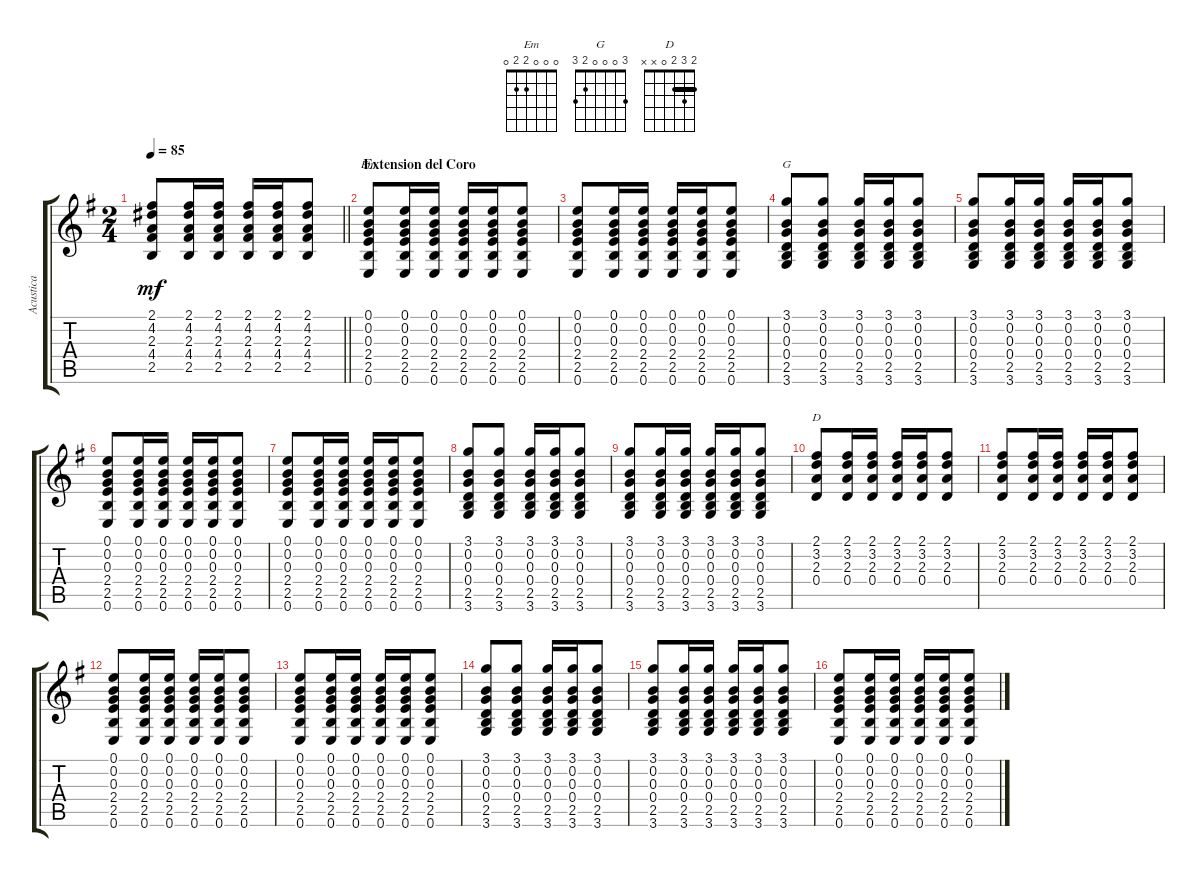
\track ("Acustica" "Acustica") {instrument acousticguitarsteel}
\staff {score tabs}
\tuning (E4 B3 G3 D3 A2 E2) {hide}
\chord ("Em" 0 0 0 2 2 0)
\chord ("G" 3 0 0 0 2 3)
\chord ("D" 2 3 2 0 x x) {barre 2}
\ts (2 4)
\tempo 85
\clef g2
\barLineRight lightlight
\ks g
(2.1 4.2 2.3 4.4 2.5).8{dy mf} (2.1 4.2 2.3 4.4 2.5).16 (2.1 4.2 2.3 4.4 2.5).16 (2.1 4.2 2.3 4.4 2.5).16 (2.1 4.2 2.3 4.4 2.5).16 (2.1 4.2 2.3 4.4 2.5).8 |
\section ("" "Extension del Coro")
(0.1 0.2 0.3 2.4 2.5 0.6).8{ch "Em"} (0.1 0.2 0.3 2.4 2.5 0.6).16 (0.1 0.2 0.3 2.4 2.5 0.6).16 (0.1 0.2 0.3 2.4 2.5 0.6).16 (0.1 0.2 0.3 2.4 2.5 0.6).16 (0.1 0.2 0.3 2.4 2.5 0.6).8 |
(0.1 0.2 0.3 2.4 2.5 0.6).8 (0.1 0.2 0.3 2.4 2.5 0.6).16 (0.1 0.2 0.3 2.4 2.5 0.6).16 (0.1 0.2 0.3 2.4 2.5 0.6).16 (0.1 0.2 0.3 2.4 2.5 0.6).16 (0.1 0.2 0.3 2.4 2.5 0.6).8 |
(3.1 0.2 0.3 0.4 2.5 3.6).8{ch "G"} (3.1 0.2 0.3 0.4 2.5 3.6).8 (3.1 0.2 0.3 0.4 2.5 3.6).16 (3.1 0.2 0.3 0.4 2.5 3.6).16 (3.1 0.2 0.3 0.4 2.5 3.6).8 |
(3.1 0.2 0.3 0.4 2.5 3.6).8 (3.1 0.2 0.3 0.4 2.5 3.6).16 (3.1 0.2 0.3 0.4 2.5 3.6).16 (3.1 0.2 0.3 0.4 2.5 3.6).16 (3.1 0.2 0.3 0.4 2.5 3.6).16 (3.1 0.2 0.3 0.4 2.5 3.6).8 |
(0.1 0.2 0.3 2.4 2.5 0.6).8 (0.1 0.2 0.3 2.4 2.5 0.6).16 (0.1 0.2 0.3 2.4 2.5 0.6).16 (0.1 0.2 0.3 2.4 2.5 0.6).16 (0.1 0.2 0.3 2.4 2.5 0.6).16 (0.1 0.2 0.3 2.4 2.5 0.6).8 |
(0.1 0.2 0.3 2.4 2.5 0.6).8 (0.1 0.2 0.3 2.4 2.5 0.6).16 (0.1 0.2 0.3 2.4 2.5 0.6).16 (0.1 0.2 0.3 2.4 2.5 0.6).16 (0.1 0.2 0.3 2.4 2.5 0.6).16 (0.1 0.2 0.3 2.4 2.5 0.6).8 |
(3.1 0.2 0.3 0.4 2.5 3.6).8 (3.1 0.2 0.3 0.4 2.5 3.6).8 (3.1 0.2 0.3 0.4 2.5 3.6).16 (3.1 0.2 0.3 0.4 2.5 3.6).16 (3.1 0.2 0.3 0.4 2.5 3.6).8 |
(3.1 0.2 0.3 0.4 2.5 3.6).8 (3.1 0.2 0.3 0.4 2.5 3.6).16 (3.1 0.2 0.3 0.4 2.5 3.6).16 (3.1 0.2 0.3 0.4 2.5 3.6).16 (3.1 0.2 0.3 0.4 2.5 3.6).16 (3.1 0.2 0.3 0.4 2.5 3.6).8 |
(2.1 3.2 2.3 0.4).8{ch "D"} (2.1 3.2 2.3 0.4).16 (2.1 3.2 2.3 0.4).16 (2.1 3.2 2.3 0.4).16 (2.1 3.2 2.3 0.4).16 (2.1 3.2 2.3 0.4).8 |
(2.1 3.2 2.3 0.4).8 (2.1 3.2 2.3 0.4).16 (2.1 3.2 2.3 0.4).16 (2.1 3.2 2.3 0.4).16 (2.1 3.2 2.3 0.4).16 (2.1 3.2 2.3 0.4).8 |
(0.1 0.2 0.3 2.4 2.5 0.6).8 (0.1 0.2 0.3 2.4 2.5 0.6).16 (0.1 0.2 0.3 2.4 2.5 0.6).16 (0.1 0.2 0.3 2.4 2.5 0.6).16 (0.1 0.2 0.3 2.4 2.5 0.6).16 (0.1 0.2 0.3 2.4 2.5 0.6).8 |
(0.1 0.2 0.3 2.4 2.5 0.6).8 (0.1 0.2 0.3 2.4 2.5 0.6).16 (0.1 0.2 0.3 2.4 2.5 0.6).16 (0.1 0.2 0.3 2.4 2.5 0.6).16 (0.1 0.2 0.3 2.4 2.5 0.6).16 (0.1 0.2 0.3 2.4 2.5 0.6).8 |
(3.1 0.2 0.3 0.4 2.5 3.6).8 (3.1 0.2 0.3 0.4 2.5 3.6).8 (3.1 0.2 0.3 0.4 2.5 3.6).16 (3.1 0.2 0.3 0.4 2.5 3.6).16 (3.1 0.2 0.3 0.4 2.5 3.6).8 |
(3.1 0.2 0.3 0.4 2.5 3.6).8 (3.1 0.2 0.3 0.4 2.5 3.6).16 (3.1 0.2 0.3 0.4 2.5 3.6).16 (3.1 0.2 0.3 0.4 2.5 3.6).16 (3.1 0.2 0.3 0.4 2.5 3.6).16 (3.1 0.2 0.3 0.4 2.5 3.6).8 |
(0.1 0.2 0.3 2.4 2.5 0.6).8 (0.1 0.2 0.3 2.4 2.5 0.6).16 (0.1 0.2 0.3 2.4 2.5 0.6).16 (0.1 0.2 0.3 2.4 2.5 0.6).16 (0.1 0.2 0.3 2.4 2.5 0.6).16 (0.1 0.2 0.3 2.4 2.5 0.6).8
